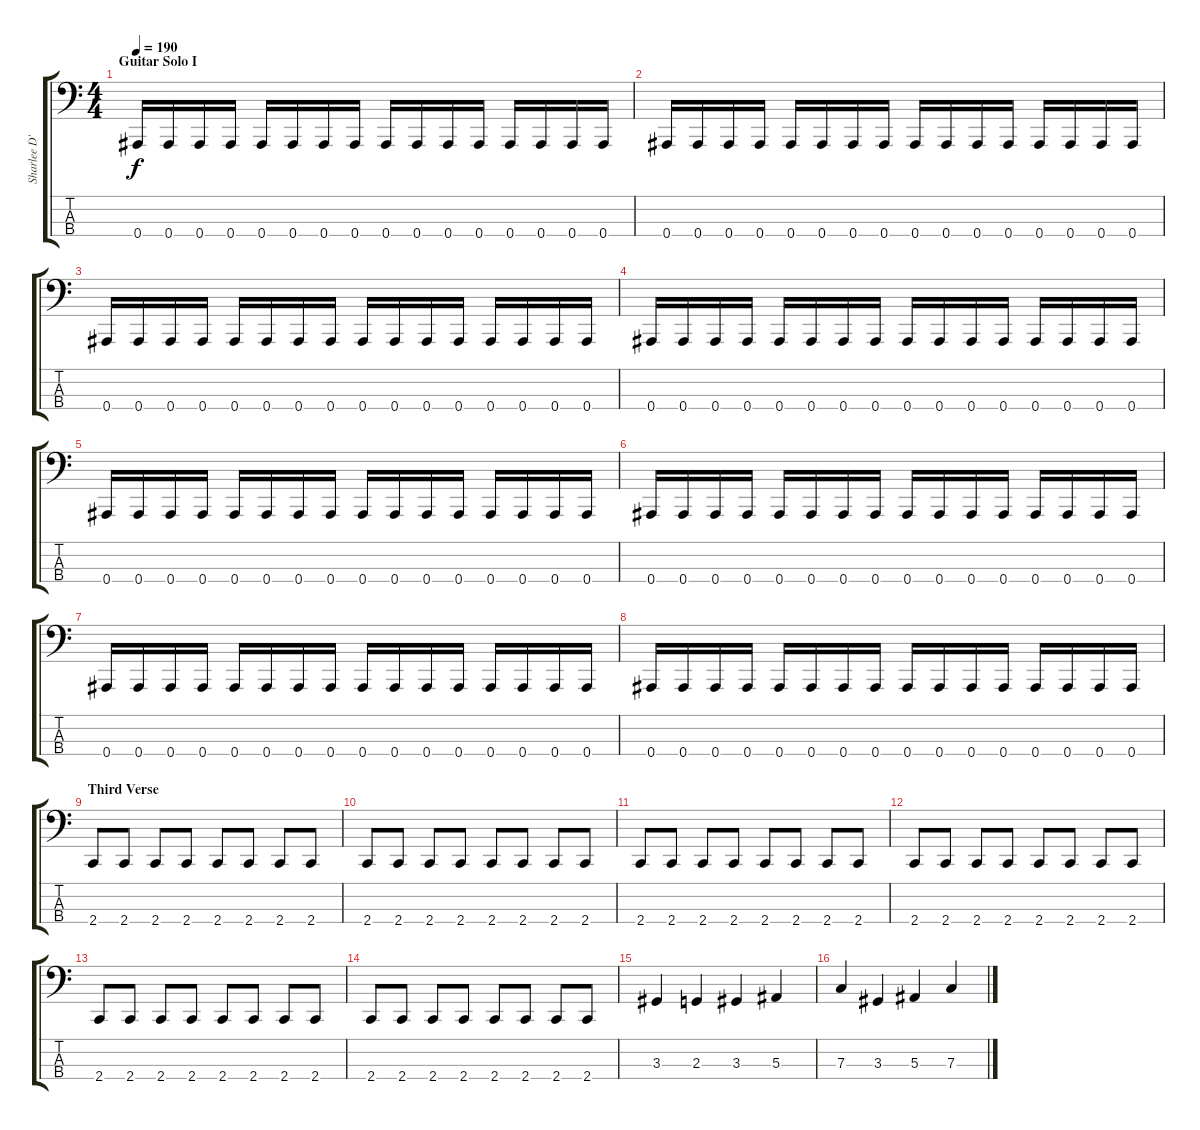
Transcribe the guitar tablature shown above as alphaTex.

\track ("Sharlee D'Angelo " "Sharlee D'") {instrument electricbassfinger}
\staff {score tabs}
\tuning (Eb2 Bb1 F1 Bb0) {hide}
\ts (4 4)
\section ("" "Guitar Solo I")
\tempo 190
\clef f4
\ks c
0.4.16{dy f} 0.4.16 0.4.16 0.4.16 0.4.16 0.4.16 0.4.16 0.4.16 0.4.16 0.4.16 0.4.16 0.4.16 0.4.16 0.4.16 0.4.16 0.4.16 |
0.4.16 0.4.16 0.4.16 0.4.16 0.4.16 0.4.16 0.4.16 0.4.16 0.4.16 0.4.16 0.4.16 0.4.16 0.4.16 0.4.16 0.4.16 0.4.16 |
0.4.16 0.4.16 0.4.16 0.4.16 0.4.16 0.4.16 0.4.16 0.4.16 0.4.16 0.4.16 0.4.16 0.4.16 0.4.16 0.4.16 0.4.16 0.4.16 |
0.4.16 0.4.16 0.4.16 0.4.16 0.4.16 0.4.16 0.4.16 0.4.16 0.4.16 0.4.16 0.4.16 0.4.16 0.4.16 0.4.16 0.4.16 0.4.16 |
0.4.16 0.4.16 0.4.16 0.4.16 0.4.16 0.4.16 0.4.16 0.4.16 0.4.16 0.4.16 0.4.16 0.4.16 0.4.16 0.4.16 0.4.16 0.4.16 |
0.4.16 0.4.16 0.4.16 0.4.16 0.4.16 0.4.16 0.4.16 0.4.16 0.4.16 0.4.16 0.4.16 0.4.16 0.4.16 0.4.16 0.4.16 0.4.16 |
0.4.16 0.4.16 0.4.16 0.4.16 0.4.16 0.4.16 0.4.16 0.4.16 0.4.16 0.4.16 0.4.16 0.4.16 0.4.16 0.4.16 0.4.16 0.4.16 |
0.4.16 0.4.16 0.4.16 0.4.16 0.4.16 0.4.16 0.4.16 0.4.16 0.4.16 0.4.16 0.4.16 0.4.16 0.4.16 0.4.16 0.4.16 0.4.16 |
\section ("" "Third Verse")
2.4.8 2.4.8 2.4.8 2.4.8 2.4.8 2.4.8 2.4.8 2.4.8 |
2.4.8 2.4.8 2.4.8 2.4.8 2.4.8 2.4.8 2.4.8 2.4.8 |
2.4.8 2.4.8 2.4.8 2.4.8 2.4.8 2.4.8 2.4.8 2.4.8 |
2.4.8 2.4.8 2.4.8 2.4.8 2.4.8 2.4.8 2.4.8 2.4.8 |
2.4.8 2.4.8 2.4.8 2.4.8 2.4.8 2.4.8 2.4.8 2.4.8 |
2.4.8 2.4.8 2.4.8 2.4.8 2.4.8 2.4.8 2.4.8 2.4.8 |
3.3.4 2.3.4 3.3.4 5.3.4 |
7.3.4 3.3.4 5.3.4 7.3.4
